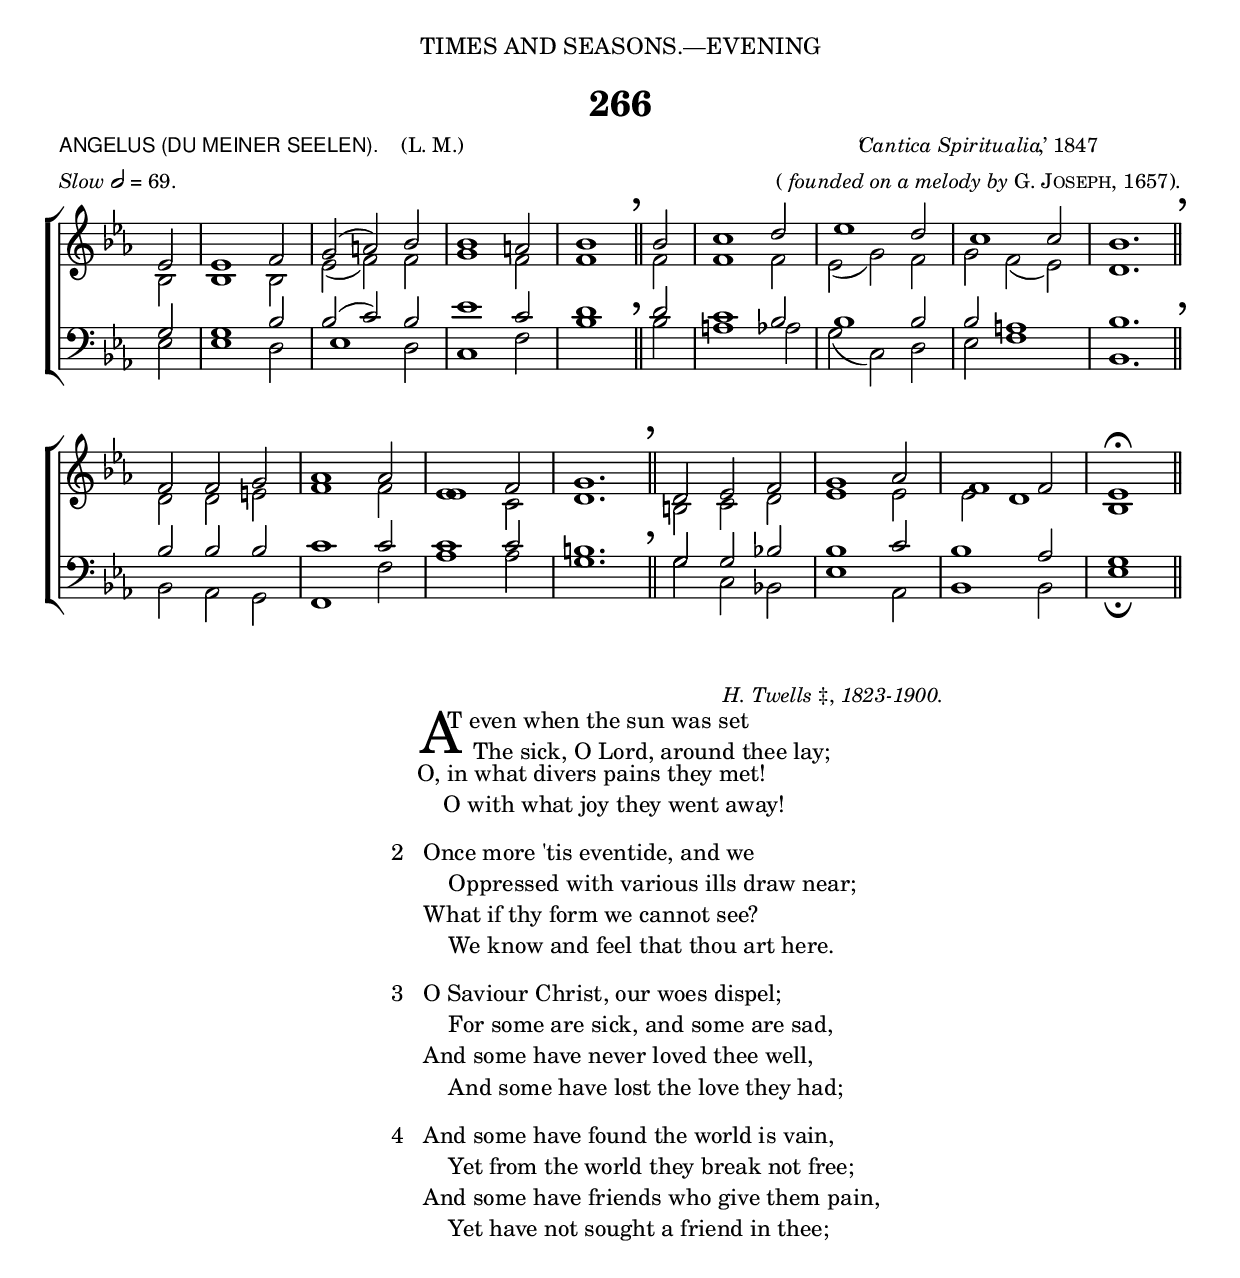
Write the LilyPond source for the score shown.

%%%% 413.png
%%%% Hymn 266. ANGELUS. At even when the sun was set
%%%% Rev 1.

\version "2.10"

\header {
  dedication = \markup {  \center-align { "TIMES AND SEASONS.—EVENING"
	\hspace #0.1 }}	
	
	title = "266"   
  
  meter = \markup { \small { \column { \line { \sans "ANGELUS (DU MEINER SEELEN)." \hspace #1 \roman " (L. M.)" } 
                            \line { { \italic "Slow" \general-align #Y #DOWN \note #"2" #0.5 "= 69." } } }} }
 
  arranger = \markup { \small { \center-align { 
		 \line { "‘" \hspace #-1 \italic  "Cantica Spiritualia" \hspace #-1 ",’ 1847" }
				 \line { "(" \italic "founded on a melody by" \smallCaps "G. Joseph," "1657)." } }} }
 
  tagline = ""
}

%%%%%%%%%%%%%%%%%%%%%%%%%%% Macros

%%% Merge. Macro to pull note slightly leftwards.  Used to produce those partially merged wholenotes 

merge = { \once \override NoteColumn #'force-hshift = #-0.01 }

%%generates the breathmarks
breathmark = { 
	\override Score.RehearsalMark #'break-visibility = #begin-of-line-invisible
	\override Score.RehearsalMark #'Y-offset = #'4.0
	\override Score.RehearsalMark #'X-offset = #'-0.5
	\mark \markup { \fontsize #4 "," }
	}
	
%%% pushes notecolumn slightly to the right
push = \once \override NoteColumn #'force-hshift = #0.4

%%% music function to move a note various amounts of space. \movenote #0.4 moves is equivalent to force-hshift = #0.4

movenote = #(define-music-function (parser location vector) (number?)
     #{
	     \once \override NoteColumn #'force-hshift = #$vector
     #})

%%%%%%%%%%%%%%%%%%%%%%%%%%% End of macro definitions

%%% SATB voices

global = {
  \time 3/2
  \key ees \major
  \set Staff.midiInstrument = "church organ"
}

soprano = \relative c' { 
  \partial 2 ees2 | ees1 f2 | g2 ( a2 -) bes2 | bes1 a2 | bes1 \breathmark \bar "||" bes2 | c1 d2 | \push ees1 d2 | \push c1 c2 | bes1. \breathmark \bar "||" \break 
  f2 f2 g2 | aes1 aes2 | ees1 f2 | g1. \breathmark \bar "||" d2 ees2 f2 | g1 aes2 | \movenote #1.2 f1 f2 | ees1^\fermata \bar "||"
}
   
alto = \relative c' {  
  bes2 | bes1 bes2 | ees2 ( f2 -) f2 | g1 f2 | f1 \bar "||" f2 | f1 f2 | ees2 ( g2 -) f2 | g2 f2 ( ees2 -) | d1. \bar "||" 
  d2 d2 e2 | f1 f2 | \merge ees1 c2 | d1. \bar "||" b2 c2 d2 | ees1 ees2 | ees2 d1 | bes1 \bar "||"
}

tenor = \relative c {\clef bass 
  g'2 | g1 bes2 | bes2 ( c2 -) bes2 | ees1 c2 | d1 \bar "||" d2 | c1 bes2 | \push bes1 bes2 | bes2 a1 | bes1. \bar "||" 
  bes2 bes2 bes2 | c1 c2 | c1  c2 | b1. \bar "||" g2 g2 bes!2 | bes1 c2 | bes1 aes2 | g1 \bar "||"
}

bass = \relative c {\clef bass 
  ees2 | ees1 d2 | \push ees1 d2 | c1 f2 | bes1 \bar "||" bes2 | a1 aes!2 | g2 ( c,2 -) d2 | ees2 f1 | bes,1. \bar "||"
  bes2 aes2 g2 | f1 f'2 | aes1 aes2 | g1. \bar "||" g2 c,2 bes!2 | ees1 aes,2 | bes1 bes2 | ees1_\fermata \bar "||"
}

#(ly:set-option 'point-and-click #f)

\paper {
  #(set-paper-size "a4")
%  annotate-spacing = ##t
  print-page-number = ##f
  ragged-last-bottom = ##t
  ragged-bottom = ##t
}

\book{

%%% Score block	

\score{
\new ChoirStaff	
<<
	\context Staff = upper << 
	\context Voice = sopranos { \voiceOne \global \soprano }
	\context Voice = altos    { \voiceTwo \global \alto }
	                      >>
	\context Staff = lower <<
	\context Voice = tenors { \voiceOne \global \tenor }
	\context Voice = basses { \voiceTwo \global \bass }
			        >>
>>
\layout {
		indent=0
		\context { \Score \remove "Bar_number_engraver" }
		\context { \Staff \remove "Time_signature_engraver" }
		\context { \Score \remove "Mark_engraver"  }
                \context { \Staff \consists "Mark_engraver"  }
	} %% close layout

\midi { \context { \Score tempoWholesPerMinute = #(ly:make-moment 69 2) }}      
  	
	
} %%% Score bracket

%%% Lyric attributions and titles

\markup { \small { \hspace #64 \italic "H. Twells" "‡," \italic "1823-1900." }}

%%% Lyrics

\markup { \hspace #32 %%add space as necc. to center the column
          \column { %% super column of everything
	              \column { %% verse 1 is a column of 2 lines  
	                  \line { \hspace #2.8 \column { \lower #2.4 \fontsize #8 "A" }   %%Drop Cap goes here
				  \hspace #-2.0    %% adjust this if other letters are too far from Drop Cap
				  \column  { \raise #0.0 "T even when the sun was set"
			                                 "    The sick, O Lord, around thee lay;" } }          
	                  \line {  \hspace #2.5  %%adjust hspace until this line left edge is flush with Drop Cap
				   \lower  #1.56  %%adjust this until the line spacing looks right
				   \column {   
					   "O, in what divers pains they met!"
					   "    O with what joy they went away!"
					   "      " %%% adds vertical spacing between verses
			  		}}
		      }  
		       \line {  "2  "
			   \column {
				   "Once more 'tis eventide, and we"
				   "    Oppressed with various ills draw near;"
				   "What if thy form we cannot see?"
				   "    We know and feel that thou art here."
				    "      " %%% adds vertical spacing between verses
		       }}
			\line { "3  "
				\column {
				   "O Saviour Christ, our woes dispel;"
				   "    For some are sick, and some are sad,"
				   "And some have never loved thee well,"
				   "    And some have lost the love they had;"
			           "      " %%% adds vertical spacing between verses
			}}
			\line {"4  "
				\column {
				   "And some have found the world is vain,"
				   "    Yet from the world they break not free;"
				   "And some have friends who give them pain,"
				   "    Yet have not sought a friend in thee;"
			}}	   
	  } %%% end super column
}

%%fake score block to occupy space and force a pagebreak.  Can't think of a better way of doing this.
\score{
	{s4 }
\header { breakbefore = ##f piece = ##f opus = ##f tagline = ##f }
\layout{	
	\context { \Staff
		\remove Time_signature_engraver
		\remove Key_engraver
		\remove Clef_engraver
		\remove Staff_symbol_engraver
}}}

%%% Second page
%%% Continuation of lyrics

\markup { \hspace #32 %%add space as necc. to center the column
          \column { %% super column of everything
			\hspace #1 % adds vertical spacing between verses
			\line {"5  "
				\column {
					"And none, O Lord, have perfect rest,"
					"    for none are wholly free from sin;"
					"And they who fain would serve thee best"
					"    Are conscious most of wrong within."
					 "      " %%% adds vertical spacing between verses
			}}
			\line {"6  "
				\column {
					"O Saviour Christ, thou too art Man;"
					"    Thou hast been troubled, tempted, tried;"
					"Thy kind but searching glance can scan"
					"    The very wounds that shame would hide;"
					 "      " %%% adds vertical spacing between verses
			}}
			\line {"7.  "
				\column {
					"Thy touch has still its ancient power,"
					"    No word from thee can fruitless fall;"
					"Hear in this solemn evening hour,"
					"    And in thy mercy heal us all."
					 "      " %%% adds vertical spacing between verses
			}}
	  }

} %%% lyric markup bracket

%%% Amen score block
\score{
  \new ChoirStaff
   <<
        \context Staff = upper \with { fontSize = #-3  \override StaffSymbol #'staff-space = #(magstep -2) }  
	                      << 
	\context Voice = "sopranos" { \relative c' { \clef treble \global \voiceOne  ees1 ees1  \bar "||" }}
	\context Voice = "altos"    { \relative c' {  \clef treble \global \voiceTwo c1 bes1 \bar "||" }}
	                      >>
			      
	\context Lyrics \lyricsto "altos" { \override LyricText #'font-size = #-1 A -- men. }
	
	\context Staff = lower \with { fontSize = #-3  \override StaffSymbol #'staff-space = #(magstep -2) }  
	                       <<
	\context Voice = "tenors" { \relative c { \clef bass \global \voiceThree aes'1 g1   \bar "||" }}
	\context Voice = "basses" { \relative c { \clef bass \global \voiceFour  aes1 ees'1  \bar "||" }}
			        >> 
  >>			      
\header { breakbefore = ##f piece = " " opus = " " }
\layout { 
	\context { \Score timing = ##f }
	ragged-right = ##t
	indent = 15\cm
	\context { \Staff \remove Time_signature_engraver }

       }

\midi { \context { \Score tempoWholesPerMinute = #(ly:make-moment 69 2) }}  %%Amen midi       
       
}  


} %%% book bracket
